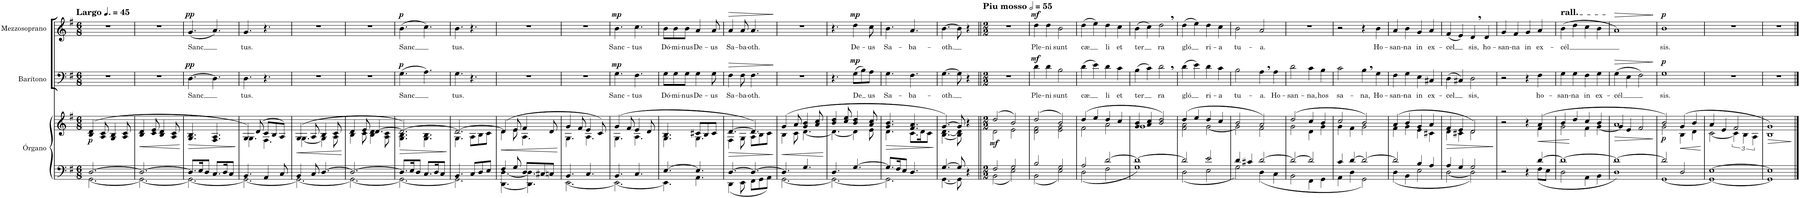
**kern	**kern	**dynam	**kern	**text	**dynam	**kern	**text	**dynam
*part3	*part3	*part3	*part2	*part2	*part2	*part1	*part1	*part1
*staff4	*staff3	*staff3/4	*staff2	*staff2	*staff2	*staff1	*staff1	*staff1
*I"Órgano	*	*	*I"Barítono	*	*	*I"Mezzosoprano	*	*
*	*	*	*I'Bar.	*	*	*I'Mzs.	*	*
*clefF4	*clefG2	*	*clefF4	*	*	*clefG2	*	*
*k[f#]	*k[f#]	*	*k[f#]	*	*	*k[f#]	*	*
*M6/8	*M6/8	*	*M6/8	*	*	*M6/8	*	*
*MM68	*MM68	*	*MM68	*	*	*MM68	*	*
=1	=1	=1	=1	=1	=1	=1	=1	=1
*^	*	*	*	*	*	*	*	*
!	!	!	!	!	!	!	!LO:TX:a:B:t=Largo	!	!
!	!	!	!LO:DY:b	!	!	!	!	!	!
[2.D/	[2.GG\	(4B/ 4d/	p	2.r	.	.	2.r	.	.
.	.	8A/ 8c/	.	.	.	.	.	.	.
.	.	4G/ 4B/	.	.	.	.	.	.	.
.	.	8A/ 8c/	.	.	.	.	.	.	.
=2	=2	=2	=2	=2	=2	=2	=2	=2	=2
!	!	!	!LO:HP:b	!	!	!	!	!	!
2.D/_	2.GG\_	4B/ 4d/	<	2.r	.	.	2.r	.	.
.	.	8c/ 8e/	.	.	.	.	.	.	.
.	.	4B/ 4d/	.	.	.	.	.	.	.
.	.	8A/ 8c/	.	.	.	.	.	.	.
*v	*v	*	*	*	*	*	*	*	*
.	.	[	.	.	.	.	.	.
=3	=3	=3	=3	=3	=3	=3	=3	=3
*^	*	*	*	*	*	*	*	*
!	!	!	!LO:HP:b	!	!LO:LY:b	!LO:DY:a	!	!LO:LY:b	!LO:DY:a
8.D/L]	2.GG\_	4.G/ 4.B/	>	[4.D\	Sanc	pp	(4.g/	Sanc	pp
16E/K	.	.	.	.	.	.	.	.	.
8D/J	.	.	.	.	.	.	.	.	.
8.C/L	.	4.F#/ 4.A/	.	4.D\]	.	.	4.a/)	.	.
16D/K	.	.	.	.	.	.	.	.	.
8C/J	.	.	.	.	.	.	.	.	.
*v	*v	*	*	*	*	*	*	*	*
.	.	]	.	.	.	.	.	.
=4	=4	=4	=4	=4	=4	=4	=4	=4
*^	*^	*	*	*	*	*	*	*
!	!	!	!	!	!	!LO:LY:b	!	!	!LO:LY:b	!
4.BB/	2.GG\_	4G/)	4.G\	.	4.D\	tus.	.	4.g/	tus.	.
.	.	(8d/	.	.	.	.	.	.	.	.
4AA/	.	8c/L	4.F#\	.	4.r	.	.	4.r	.	.
.	.	8B/	.	.	.	.	.	.	.	.
8C/	.	8A/J)	.	.	.	.	.	.	.	.
=5	=5	=5	=5	=5	=5	=5	=5	=5	=5	=5
!	!	!	!	!LO:HP:b	!	!	!	!	!	!
4BB/	2.GG\_	(4G/	[4.G\	<	2.r	.	.	2.r	.	.
8C/	.	8A/	.	.	.	.	.	.	.	.
[4.D/	.	4B/	4G\]	.	.	.	.	.	.	.
.	.	8c/	8A\	.	.	.	.	.	.	.
*v	*v	*	*	*	*	*	*	*	*	*
*	*v	*v	*	*	*	*	*	*	*
.	.	[	.	.	.	.	.	.
=6	=6	=6	=6	=6	=6	=6	=6	=6
*^	*^	*	*	*	*	*	*	*
2.D/_	2.GG\_	4d/	4B\	.	2.r	.	.	2.r	.	.
.	.	8e/	8c\	.	.	.	.	.	.	.
.	.	[4.d/	4B\ 4d\	.	.	.	.	.	.	.
.	.	.	8A\ 8c\	.	.	.	.	.	.	.
=7	=7	=7	=7	=7	=7	=7	=7	=7	=7	=7
!	!	!	!	!LO:HP:b	!	!LO:LY:b	!LO:DY:a	!	!LO:LY:b	!LO:DY:a
8.D/L]	2.GG\_	2.d/_)	4.G\ 4.B\	>	(4.G\	Sanc	p	(4.b\	Sanc	p
16E/K	.	.	.	.	.	.	.	.	.	.
8D/J	.	.	.	.	.	.	.	.	.	.
8.C/L	.	.	4.G\ 4.B\	.	4.A\)	.	.	4.cc\)	.	.
16D/K	.	.	.	.	.	.	.	.	.	.
8C/J	.	.	.	.	.	.	.	.	.	.
*v	*v	*	*	*	*	*	*	*	*	*
*	*v	*v	*	*	*	*	*	*	*
.	.	]	.	.	.	.	.	.
=8	=8	=8	=8	=8	=8	=8	=8	=8
*^	*^	*	*	*	*	*	*	*
!	!	!	!	!	!	!LO:LY:b	!	!	!LO:LY:b	!
4.BB/	2.GG\]	2.d/_	4.G\	.	4.G\	tus.	.	4.b\	tus.	.
8C/L	.	.	8A\L	.	4.r	.	.	4.r	.	.
8D/	.	.	8B\	.	.	.	.	.	.	.
8E/J	.	.	8c\J	.	.	.	.	.	.	.
=9	=9	=9	=9	=9	=9	=9	=9	=9	=9	=9
!	!	!	!	!LO:HP:b	!	!	!	!	!	!
4F#/	[4.DD\ [4.D\	(4d/]	4d\	<	2.r	.	.	2.r	.	.
8G/	.	8e/	8e\	.	.	.	.	.	.	.
8D/L	4.DD\] 4.D\]	4f#/	4.A\	.	.	.	.	.	.	.
8C#X/	.	.	.	.	.	.	.	.	.	.
8Cn/J	.	8d/	.	.	.	.	.	.	.	.
*v	*v	*	*	*	*	*	*	*	*	*
*	*v	*v	*	*	*	*	*	*	*
.	.	[	.	.	.	.	.	.
=10	=10	=10	=10	=10	=10	=10	=10	=10
*^	*^	*	*	*	*	*	*	*
4.BB/	[2.EE\	4g/	4.G\	.	2.r	.	.	2.r	.	.
.	.	8f#/	.	.	.	.	.	.	.	.
4.C/	.	4e/	4.A\	.	.	.	.	.	.	.
.	.	8c/)	.	.	.	.	.	.	.	.
=11	=11	=11	=11	=11	=11	=11	=11	=11	=11	=11
!	!	!	!	!	!	!LO:LY:b	!LO:DY:a	!	!LO:LY:b	!LO:DY:a
4.BB/	2.EE\_	(4g/	4.G\	.	4.G\	Sanc-	mp	4.b\	Sanc-	mp
.	.	8f#/	.	.	.	.	.	.	.	.
!	!	!	!	!	!	!LO:LY:b	!	!	!LO:LY:b	!
4.C/	.	4e/	4.A\	.	4.F#\	-tus	.	4.cc\	-tus	.
.	.	8d/	.	.	.	.	.	.	.	.
=12	=12	=12	=12	=12	=12	=12	=12	=12	=12	=12
!	!	!	!	!	!	!LO:LY:b	!	!	!LO:LY:b	!
[4.E/	4.EE\]	4.B/	4.G\	.	8G\L	Dó-	.	8b\L	Dó-	.
!	!	!	!	!	!	!LO:LY:b	!	!	!LO:LY:b	!
.	.	.	.	.	8G\	-mi-	.	8b\	-mi-	.
!	!	!	!	!	!	!LO:LY:b	!	!	!LO:LY:b	!
.	.	.	.	.	8G\J	-nus	.	8b\J	-nus	.
!	!	!	!	!	!	!LO:LY:b	!	!	!LO:LY:b	!
4.E/]	4.AA\	8c#X/L	4.G\	.	4G\	De-	.	4a/	De-	.
.	.	8B/	.	.	.	.	.	.	.	.
!	!	!	!	!	!	!LO:LY:b	!	!	!LO:LY:b	!
.	.	8c#/J	.	.	8G\	-us	.	8a/	-us	.
=13	=13	=13	=13	=13	=13	=13	=13	=13	=13	=13
!	!	!	!	!LO:HP:b	!	!LO:LY:b	!LO:HP:b	!	!LO:LY:b	!LO:HP:b
[4.D/	4DD\	[4.d/	4F#\	>	4F#\	Sa-	>	4a/	Sa-	>
!	!	!	!	!	!	!LO:LY:b	!	!	!LO:LY:b	!
.	8EE\	.	8G\	.	8F#\	-ba-	.	8a/	-ba-	.
!	!	!	!	!	!	!LO:LY:b	!	!	!LO:LY:b	!
4.D/_	8FF#\L	4.d/])	8A\L	.	4.F#\	-oth.	.	4.a/	-oth.	.
.	8GG\	.	8B\	.	.	.	.	.	.	.
.	8AA\J	.	8c\J	.	.	.	.	.	.	.
*v	*v	*	*	*	*	*	*	*	*	*
*	*v	*v	*	*	*	*	*	*	*
.	.	]	.	.	]	.	.	]
=14	=14	=14	=14	=14	=14	=14	=14	=14
*^	*	*	*	*	*	*	*	*
!	!	!	!LO:HP:b	!	!	!	!	!	!
*	*	*^	*	*	*	*	*	*	*
4.D/]	[2.GG\	(4g/	4B\	<	2.r	.	.	2.r	.	.
.	.	8a/	8c\	.	.	.	.	.	.	.
4.G/	.	4g/ 4b/	[4.d\	.	.	.	.	.	.	.
.	.	8a/ 8cc/	.	.	.	.	.	.	.	.
*v	*v	*	*	*	*	*	*	*	*	*
*	*v	*v	*	*	*	*	*	*	*
.	.	[	.	.	.	.	.	.
=15	=15	=15	=15	=15	=15	=15	=15	=15
*^	*^	*	*	*	*	*	*	*
4.D/	2.GG\_	4b/ 4dd/	4.d\_	.	4.r	.	.	4.r	.	.
.	.	8cc/ 8ee/	.	.	.	.	.	.	.	.
!	!	!	!	!	!	!LO:LY:b	!LO:DY:a	!	!LO:LY:b	!LO:DY:a
[4.G/	.	4b/ 4dd/	4d\]	.	(8G\L	De	mp	4dd\	De-	mp
.	.	.	.	.	8B\)	.	.	.	.	.
!	!	!	!	!	!	!LO:LY:b	!	!	!LO:LY:b	!
.	.	8a/ 8cc/	8e\	.	8A\J	us	.	8cc\	-us	.
=16	=16	=16	=16	=16	=16	=16	=16	=16	=16	=16
!	!	!	!	!LO:HP:b	!	!LO:LY:b	!	!	!LO:LY:b	!
8.G/L]	2.GG\]	4.g/ 4.b/	4.d\	>	4.G\	Sa-	.	4.b\	Sa-	.
16F#/K	.	.	.	.	.	.	.	.	.	.
8E/J	.	.	.	.	.	.	.	.	.	.
!	!	!	!	!	!	!LO:LY:b	!	!	!LO:LY:b	!
4.D/	.	4.f#/ 4.a/	8.c\L	.	4.F#\	-ba-	.	4.a/	-ba-	.
.	.	.	16d\K	.	.	.	.	.	.	.
.	.	.	8c\J	.	.	.	.	.	.	.
*v	*v	*	*	*	*	*	*	*	*	*
*	*v	*v	*	*	*	*	*	*	*
.	.	]	.	.	.	.	.	.
=17	=17	=17	=17	=17	=17	=17	=17	=17
*^	*^	*	*	*	*	*	*	*
!	!	!	!	!	!	!LO:LY:b	!	!	!LO:LY:b	!
[4.G/	[4.GG\	[4.g/)	[4.B\ [4.d\	.	[4.G\	-oth.	.	[4.b\	-oth.	.
8G/]	8GG\]	8g/]	8B\] 8d\]	.	8G\]	.	.	8b\]	.	.
4r	4ryy	4r	4ryy	.	4r	.	.	4r	.	.
=18||	=18||	=18||	=18||	=18||	=18||	=18||	=18||	=18||	=18||	=18||
*M2/2	*	*M2/2	*	*	*M2/2	*	*	*M2/2	*	*
*	*	*	*	*	*	*	*	*MM110	*	*
!	!	!	!	!	!	!	!	!LO:TX:a:B:t=Piu mosso	!	!
!	!	!	!	!LO:DY:b	!	!	!	!	!	!
2F#/	2BB\	(2dd/	2d\	mf	1r	.	.	1r	.	.
2G/	2E\	2b/)	2e\	.	.	.	.	.	.	.
=19	=19	=19	=19	=19	=19	=19	=19	=19	=19	=19
!	!	!	!	!	!	!LO:LY:b	!LO:DY:a	!	!LO:LY:b	!LO:DY:a
2B/	2BB\	(2dd/	2d\ 2f#\	.	4d\	Ple-	mf	4dd\	Ple-	mf
!	!	!	!	!	!	!LO:LY:b	!	!	!LO:LY:b	!
.	.	.	.	.	4d\	-ni	.	4dd\	-ni	.
!	!	!	!	!	!	!LO:LY:b	!	!	!LO:LY:b	!
2G/	2E\	2b/)	2e\ 2g\	.	2B\	sunt	.	2b\	sunt	.
=20	=20	=20	=20	=20	=20	=20	=20	=20	=20	=20
!	!	!	!	!	!	!LO:LY:b	!	!	!LO:LY:b	!
2A/	2D\	(4dd/	2f#\	.	(4d\	cæ	.	(4dd\	cæ	.
.	.	4ee/	.	.	4e\)	.	.	4ee\)	.	.
!	!	!	!	!	!	!LO:LY:b	!	!	!LO:LY:b	!
[2d/	2F#\	4dd/	2a\	.	4d\	li	.	4dd\	li	.
!	!	!	!	!	!	!LO:LY:b	!	!	!LO:LY:b	!
.	.	4cc/	.	.	4c\	et	.	4cc\	et	.
=21	=21	=21	=21	=21	=21	=21	=21	=21	=21	=21
!	!	!	!	!	!	!LO:LY:b	!	!	!LO:LY:b	!
1d_	1G	4g/ 4b/	1g	.	(4B\	ter	.	(4b\	ter	.
.	.	4a/ 4cc/	.	.	4c\)	.	.	4cc\)	.	.
!	!	!	!	!	!	!LO:LY:b	!	!	!LO:LY:b	!
.	.	2b/ 2dd/)	.	.	2d,\	ra	.	2dd,\	ra	.
=22	=22	=22	=22	=22	=22	=22	=22	=22	=22	=22
!	!	!	!	!	!	!LO:LY:b	!	!	!LO:LY:b	!
2d/]	2D\	(4dd/	2f#\ 2a\	.	(4d\	gló	.	(4dd\	gló	.
.	.	4ee/	.	.	4e\)	.	.	4ee\)	.	.
!	!	!	!	!	!	!LO:LY:b	!	!	!LO:LY:b	!
2e/	2E\	4dd/	[2g\	.	4d\	ri-	.	4dd\	ri-	.
!	!	!	!	!	!	!LO:LY:b	!	!	!LO:LY:b	!
.	.	4cc/	.	.	4c\	-a	.	4cc\	-a	.
=23	=23	=23	=23	=23	=23	=23	=23	=23	=23	=23
!	!	!	!	!	!	!LO:LY:b	!	!	!LO:LY:b	!
4d/	2G\	2b/	2g\]	.	2B\	tu-	.	2b\	tu-	.
4c#X/	.	.	.	.	.	.	.	.	.	.
!	!	!	!	!	!	!LO:LY:b	!	!	!LO:LY:b	!
[2d/	4D\	2a/)	2f#\	.	4A,\	-a.	.	2a/	-a.	.
!	!	!	!	!	!	!LO:LY:b	!	!	!	!
.	4C\	.	.	.	4A\	Ho-	.	.	.	.
=24	=24	=24	=24	=24	=24	=24	=24	=24	=24	=24
!	!	!	!	!	!	!LO:LY:b	!	!	!	!
2d/_	2BB\	(2dd/	2g\	.	2d\	-san-	.	1r	.	.
!	!	!	!	!	!	!LO:LY:b	!	!	!	!
2d/]	4FF#\	4cc/	4d\	.	4c\	-na,	.	.	.	.
!	!	!	!	!	!	!LO:LY:b	!	!	!	!
.	4GG\	4b/	4g\	.	4B\	hos	.	.	.	.
=25	=25	=25	=25	=25	=25	=25	=25	=25	=25	=25
!	!	!	!	!	!	!LO:LY:b	!	!	!	!
4c/	4AA\	2cc/	4g\	.	2c\	-sa-	.	2r	.	.
[4d/	4D\	.	4f#\	.	.	.	.	.	.	.
!	!	!	!	!	!	!LO:LY:b	!	!	!	!
2d/_	2GG\	2b/)	2g\	.	4B,\	-na,	.	4r	.	.
!	!	!	!	!	!	!LO:LY:b	!	!	!LO:LY:b	!
.	.	.	.	.	4G\	Ho-	.	4b\	Ho-	.
=26	=26	=26	=26	=26	=26	=26	=26	=26	=26	=26
!	!	!	!	!	!	!LO:LY:b	!	!	!LO:LY:b	!
2d/]	4D\	(4a/	4f#\	.	4F#\	-san-	.	4a/	-san-	.
!	!	!	!	!	!	!LO:LY:b	!	!	!LO:LY:b	!
.	4BB\	4b/	4g\	.	4G\	-na	.	4b\	-na	.
!	!	!	!	!	!	!LO:LY:b	!	!	!LO:LY:b	!
4B/	2E\	4g/	4e\	.	4E\	in	.	4g/	in	.
!	!	!	!	!	!	!LO:LY:b	!	!	!LO:LY:b	!
4A/	.	4a/	4c#X\	.	4C#X/	ex-	.	4a/	ex-	.
=27	=27	=27	=27	=27	=27	=27	=27	=27	=27	=27
!	!	!	!	!LO:HP:b	!	!LO:LY:b	!	!	!LO:LY:b	!
4A/	[2D\	4f#/	4d\	>	(4D\	-cel	.	(4f#/	-cel	.
4G/	.	4e/	4c#X\	.	4C#X/)	.	.	4e/)	.	.
!	!	!	!	!	!	!LO:LY:b	!	!	!LO:LY:b	!
2G/	2D\]	2d/)	2d\	.	2D\	sis,	.	4d,/	sis,	.
!	!	!	!	!	!	!	!	!	!LO:LY:b	!
.	.	.	.	.	.	.	.	4d/	ho-	.
*v	*v	*	*	*	*	*	*	*	*	*
*	*v	*v	*	*	*	*	*	*	*
.	.	]	.	.	.	.	.	.
=28	=28	=28	=28	=28	=28	=28	=28	=28
*^	*^	*	*	*	*	*	*	*
!	!	!	!	!	!	!	!	!	!LO:LY:b	!
2r	2.ryy	2r	2.ryy	.	2r	.	.	4g/	-san-	.
!	!	!	!	!	!	!	!	!	!LO:LY:b	!
.	.	.	.	.	.	.	.	4f#/	-na	.
!	!	!	!	!	!	!	!	!	!LO:LY:b	!
4r	.	4r	.	.	4r	.	.	4g/	in	.
!	!	!	!	!LO:HP:b	!	!LO:LY:b	!	!	!LO:LY:b	!
[4d/	8F#\L	(4a/	4f#\	<	4F#\	ho-	.	4a/	ex-	.
.	8E\J	.	.	.	.	.	.	.	.	.
=29	=29	=29	=29	=29	=29	=29	=29	=29	=29	=29
!	!	!	!	!	!	!	!	!LO:TX:a:t=rall.	!	!
!	!	!	!	!	!	!LO:LY:b	!	!	!LO:LY:b	!
1d_	2D\	4b/	2g\	.	4G\	-san-	.	(4b\	-cél	.
!	!	!	!	!	!	!LO:LY:b	!	!	!	!
.	.	4dd/	.	[	4G\	-na	.	4dd\	.	.
!	!	!	!	!	!	!LO:LY:b	!	!	!	!
.	4AA\	4cc/	4f#\	.	4F#\	in	.	4cc\	.	.
!	!	!	!	!	!	!LO:LY:b	!	!	!	!
.	4BB\	4b/	[4g\	.	4G\	ex-	.	4b\	.	.
=30	=30	=30	=30	=30	=30	=30	=30	=30	=30	=30
!	!	!	!	!LO:HP:b	!	!LO:LY:b	!LO:HP:b	!	!	!LO:HP:b
1d_	1D	4g/]	1a	>	(4G\	-cél	>	1a)	.	>
.	.	4e/	.	.	4E\	.	.	.	.	.
.	.	2f#/	.	.	2F#\)	.	.	.	.	.
*v	*v	*	*	*	*	*	*	*	*	*
*	*v	*v	*	*	*	*	*	*	*
.	.	]	.	.	]	.	.	]
=31	=31	=31	=31	=31	=31	=31	=31	=31
*^	*^	*	*	*	*	*	*	*
!	!	!	!	!LO:DY:b	!	!LO:LY:b	!LO:DY:a	!	!LO:LY:b	!LO:DY:a
2d/]	[1GG	2b/)	2g\	p	1G	sis.	p	1b	sis.	p
!	!	!	!	!LO:HP:b	!	!	!	!	!	!
2D/	.	(4g/	4B\	<	.	.	.	.	.	.
.	.	4b/	4d\	.	.	.	.	.	.	.
*v	*v	*	*	*	*	*	*	*	*	*
*	*v	*v	*	*	*	*	*	*	*
.	.	[	.	.	.	.	.	.
=32	=32	=32	=32	=32	=32	=32	=32	=32
*^	*^	*	*	*	*	*	*	*
[1E	1GG_	4a/	[2c\	.	1r	.	.	1r	.	.
.	.	4e/	.	.	.	.	.	.	.	.
.	.	2f#/	6c\]	.	.	.	.	.	.	.
.	.	.	6B\	.	.	.	.	.	.	.
.	.	.	6A\	.	.	.	.	.	.	.
=33	=33	=33	=33	=33	=33	=33	=33	=33	=33	=33
!	!	!	!	!LO:HP:b	!	!	!	!	!	!
1E]	1GG]	1g)	1B	>	1r	.	.	1r	.	.
*v	*v	*	*	*	*	*	*	*	*	*
*	*v	*v	*	*	*	*	*	*	*
.	.	]	.	.	.	.	.	.
==	==	==	==	==	==	==	==	==
*-	*-	*-	*-	*-	*-	*-	*-	*-
